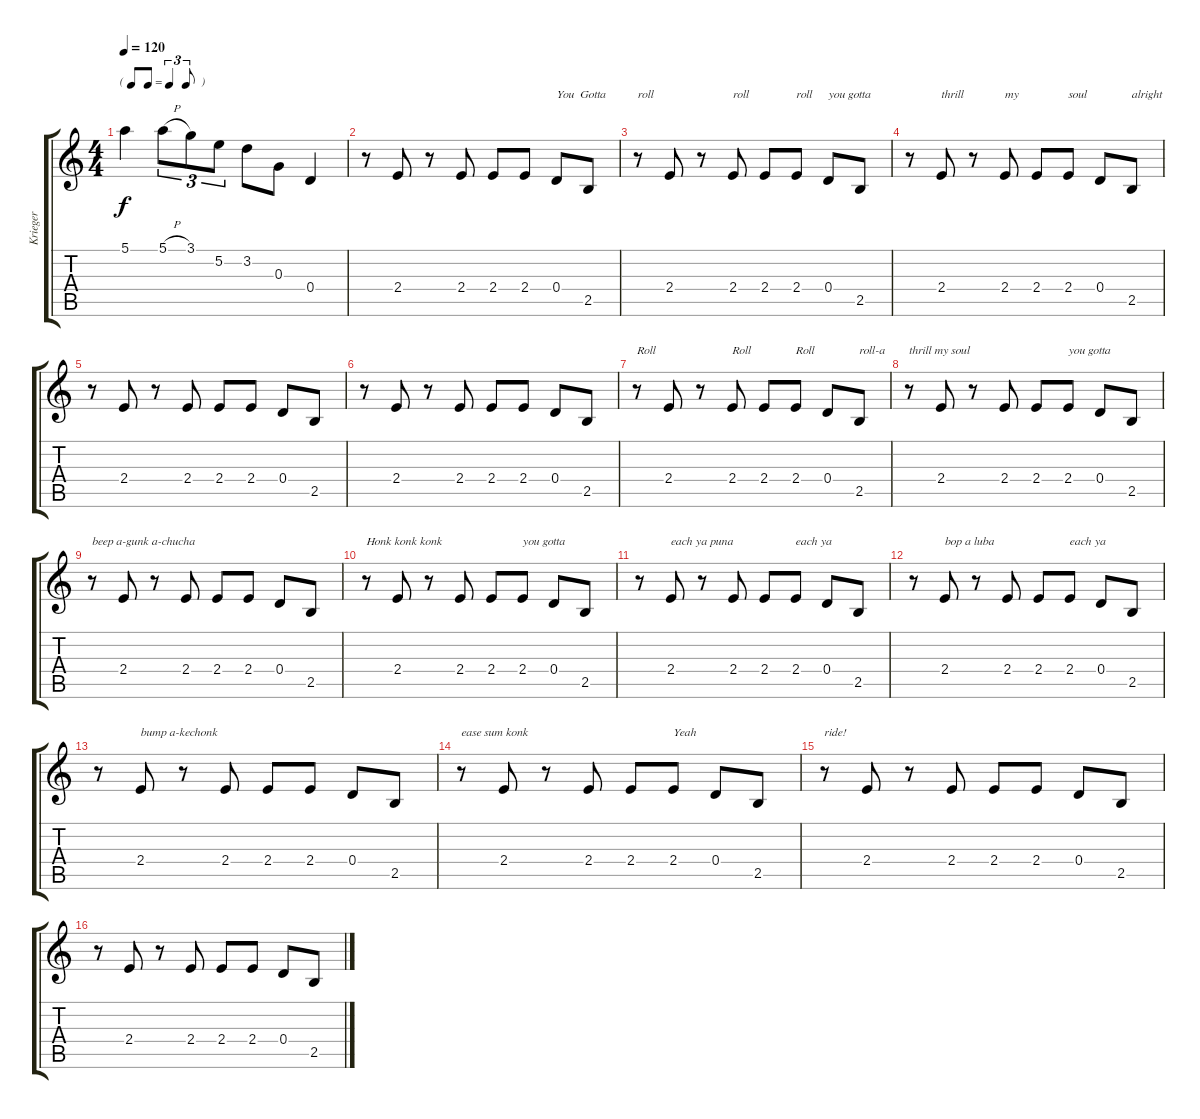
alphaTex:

\track ("Krieger" "Krieger") {instrument overdrivenguitar}
\staff {score tabs}
\tuning (E4 B3 G3 D3 A2 E2) {hide}
\ts (4 4)
\tf triplet8th
\tempo 120
\clef g2
\ks c
5.1{t}.4{dy f} 5.1{h}.8{tu (3 2)} 3.1.8{tu (3 2)} 5.2.8{tu (3 2)} 3.2.8 0.3.8 0.4.4 |
r.8 2.4.8 r.8 2.4.8 2.4.8 2.4.8 0.4.8{txt "You  Gotta"} 2.5.8 |
r.8{txt "roll"} 2.4.8 r.8 2.4.8{txt "roll"} 2.4.8 2.4.8{txt "roll"} 0.4.8{txt "you gotta"} 2.5.8 |
r.8 2.4.8{txt "thrill"} r.8 2.4.8{txt "my"} 2.4.8 2.4.8{txt "soul "} 0.4.8 2.5.8{txt "alright"} |
r.8 2.4.8 r.8 2.4.8 2.4.8 2.4.8 0.4.8 2.5.8 |
r.8 2.4.8 r.8 2.4.8 2.4.8 2.4.8 0.4.8 2.5.8 |
r.8{txt "Roll"} 2.4.8 r.8 2.4.8{txt "Roll"} 2.4.8 2.4.8{txt "Roll"} 0.4.8 2.5.8{txt "roll-a"} |
r.8{txt "thrill my soul"} 2.4.8 r.8 2.4.8 2.4.8 2.4.8{txt "you gotta"} 0.4.8 2.5.8 |
r.8{txt "beep a-gunk a-chucha"} 2.4.8 r.8 2.4.8 2.4.8 2.4.8 0.4.8 2.5.8 |
r.8{txt "Honk konk konk"} 2.4.8 r.8 2.4.8 2.4.8 2.4.8{txt "you gotta"} 0.4.8 2.5.8 |
r.8 2.4.8{txt "each ya puna"} r.8 2.4.8 2.4.8 2.4.8{txt "each ya"} 0.4.8 2.5.8 |
r.8 2.4.8{txt "bop a luba"} r.8 2.4.8 2.4.8 2.4.8{txt "each ya"} 0.4.8 2.5.8 |
r.8 2.4.8{txt "bump a-kechonk"} r.8 2.4.8 2.4.8 2.4.8 0.4.8 2.5.8 |
r.8{txt "ease sum konk"} 2.4.8 r.8 2.4.8 2.4.8 2.4.8{txt "Yeah"} 0.4.8 2.5.8 |
r.8{txt "ride!"} 2.4.8 r.8 2.4.8 2.4.8 2.4.8 0.4.8 2.5.8 |
r.8 2.4.8 r.8 2.4.8 2.4.8 2.4.8 0.4.8 2.5.8
